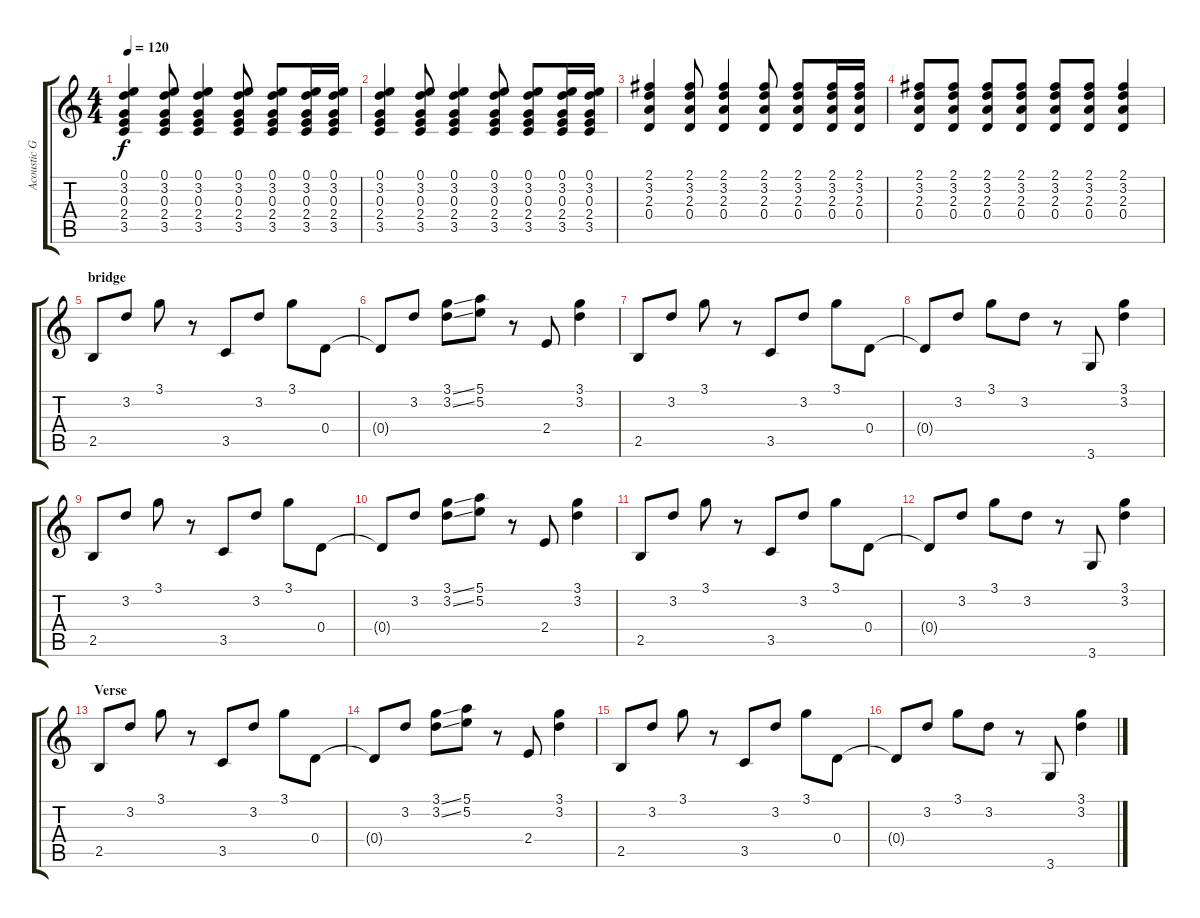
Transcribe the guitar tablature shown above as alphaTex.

\track ("Acoustic Guitar (L)" "Acoustic G") {instrument acousticguitarsteel}
\staff {score tabs}
\tuning (E4 B3 G3 D3 A2 E2) {hide}
\ts (4 4)
\tempo 120
\clef g2
\ks c
(0.1 3.2 0.3 2.4 3.5).4{dy f} (0.1 3.2 0.3 2.4 3.5).8 (0.1 3.2 0.3 2.4 3.5).4 (0.1 3.2 0.3 2.4 3.5).8 (0.1 3.2 0.3 2.4 3.5).8 (0.1 3.2 0.3 2.4 3.5).16 (0.1 3.2 0.3 2.4 3.5).16 |
(0.1 3.2 0.3 2.4 3.5).4 (0.1 3.2 0.3 2.4 3.5).8 (0.1 3.2 0.3 2.4 3.5).4 (0.1 3.2 0.3 2.4 3.5).8 (0.1 3.2 0.3 2.4 3.5).8 (0.1 3.2 0.3 2.4 3.5).16 (0.1 3.2 0.3 2.4 3.5).16 |
(2.1 3.2 2.3 0.4).4 (2.1 3.2 2.3 0.4).8 (2.1 3.2 2.3 0.4).4 (2.1 3.2 2.3 0.4).8 (2.1 3.2 2.3 0.4).8 (2.1 3.2 2.3 0.4).16 (2.1 3.2 2.3 0.4).16 |
(2.1 3.2 2.3 0.4).8 (2.1 3.2 2.3 0.4).8 (2.1 3.2 2.3 0.4).8 (2.1 3.2 2.3 0.4).8 (2.1 3.2 2.3 0.4).8 (2.1 3.2 2.3 0.4).8 (2.1 3.2 2.3 0.4).4 |
\section ("" "bridge")
2.5.8 3.2.8 3.1.8 r.8 3.5.8 3.2.8 3.1.8 0.4.8 |
0.4{t}.8 3.2.8 (3.1{ss} 3.2{ss}).8 (5.1 5.2).8 r.8 2.4.8 (3.1 3.2).4 |
2.5.8 3.2.8 3.1.8 r.8 3.5.8 3.2.8 3.1.8 0.4.8 |
0.4{t}.8 3.2.8 3.1.8 3.2.8 r.8 3.6.8 (3.1 3.2).4 |
2.5.8 3.2.8 3.1.8 r.8 3.5.8 3.2.8 3.1.8 0.4.8 |
0.4{t}.8 3.2.8 (3.1{ss} 3.2{ss}).8 (5.1 5.2).8 r.8 2.4.8 (3.1 3.2).4 |
2.5.8 3.2.8 3.1.8 r.8 3.5.8 3.2.8 3.1.8 0.4.8 |
0.4{t}.8 3.2.8 3.1.8 3.2.8 r.8 3.6.8 (3.1 3.2).4 |
\section ("" "Verse")
2.5.8 3.2.8 3.1.8 r.8 3.5.8 3.2.8 3.1.8 0.4.8 |
0.4{t}.8 3.2.8 (3.1{ss} 3.2{ss}).8 (5.1 5.2).8 r.8 2.4.8 (3.1 3.2).4 |
2.5.8 3.2.8 3.1.8 r.8 3.5.8 3.2.8 3.1.8 0.4.8 |
0.4{t}.8 3.2.8 3.1.8 3.2.8 r.8 3.6.8 (3.1 3.2).4
